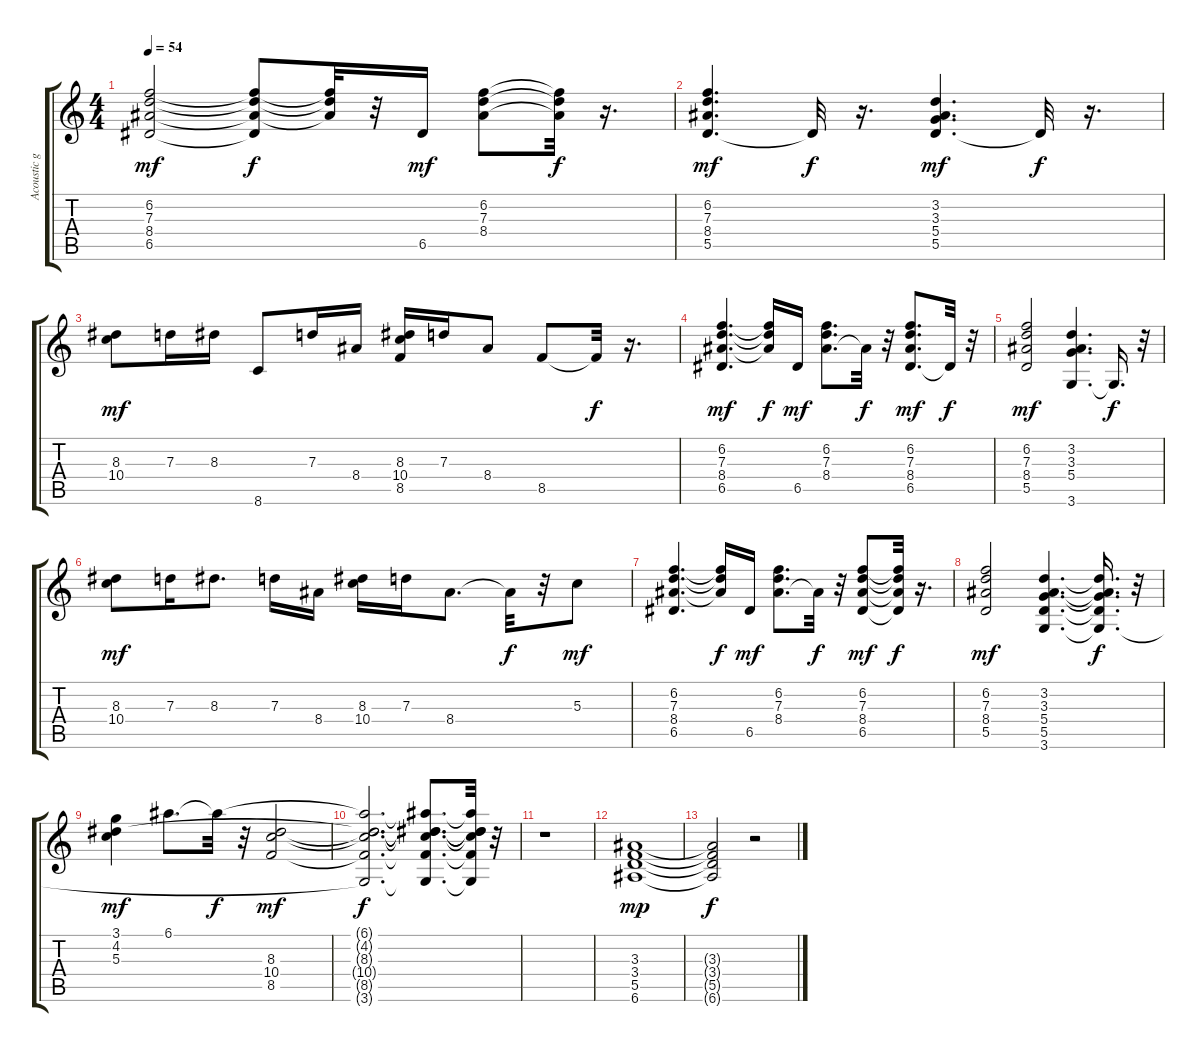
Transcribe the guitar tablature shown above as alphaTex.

\track ("Acoustic guitar" "Acoustic g") {instrument acousticguitarnylon}
\staff {score tabs}
\tuning (E4 B3 G3 D3 A2 E2) {hide}
\ts (4 4)
\tempo 54
\clef g2
\ks c
(6.2 7.3 8.4 6.5).2{dy mf} (6.2{t} 7.3{t} 8.4{t} 6.5{t}).8{dy f} (6.2{t} 7.3{t} 8.4{t}).32 r.32 6.5.16{dy mf} (6.2 7.3 8.4).8 (6.2{t} 7.3{t} 8.4{t}).32{dy f} r.16{d} |
(6.2 7.3 8.4 5.5).4{d dy mf} 5.5{t}.32{dy f} r.16{d} (3.2 3.3 5.4 5.5).4{d dy mf} 5.5{t}.32{dy f} r.16{d} |
(8.3 10.4).8{dy mf} 7.3.16 8.3.16 8.6.8 7.3.16 8.4.16 (8.3 10.4 8.5).16 7.3.16 8.4.8 8.5.8 8.5{t}.32{dy f} r.16{d} |
(6.2 7.3 8.4 6.5).4{d dy mf} (6.2{t} 7.3{t} 8.4{t}).16{dy f} 6.5.16{dy mf} (6.2 7.3 8.4).8{d} 8.4{t}.32{dy f} r.32 (6.2 7.3 8.4 6.5).8{d dy mf} 6.5{t}.32{dy f} r.32 |
(6.2 7.3 8.4 5.5).2{dy mf} (3.2 3.3 5.4 3.6).4{d} 3.6{t}.16{d dy f} r.32 |
(8.3 10.4).8{dy mf} 7.3.16 8.3.8{d} 7.3.16 8.4.16 (8.3 10.4).16 7.3.16 8.4.8{d} 8.4{t}.32{dy f} r.32 5.3.8{dy mf} |
(6.2 7.3 8.4 6.5).4{d} (6.2{t} 7.3{t} 8.4{t}).16{dy f} 6.5.16{dy mf} (6.2 7.3 8.4).8{d} 8.4{t}.32{dy f} r.32 (6.2 7.3 8.4 6.5).8{dy mf} (6.2{t} 7.3{t} 8.4{t} 6.5{t}).32{dy f} r.16{d} |
(6.2 7.3 8.4 5.5).2{dy mf} (3.2 3.3 5.4 5.5 3.6).4{d} (3.2{t} 3.3{t} 5.4{t} 5.5{t} 3.6{t}).16{d dy f} r.32 |
(3.1 4.2 5.3).4{dy mf} 6.1.8{d} 6.1{t}.32{dy f} r.32 (8.3 10.4 8.5).2{dy mf} |
(6.1{t} 4.2{t} 8.3{t} 10.4{t} 8.5{t} 3.6{t}).2{d dy f} (6.1{t} 4.2{t} 8.3{t} 10.4{t} 8.5{t} 3.6{t}).8{d} (6.1{t} 4.2{t} 8.3{t} 10.4{t} 8.5{t} 3.6{t}).32 r.32 |
r.1 |
(3.3 3.4 5.5 6.6).1{dy mp} |
(3.3{t} 3.4{t} 5.5{t} 6.6{t}).2{dy f} r.2
